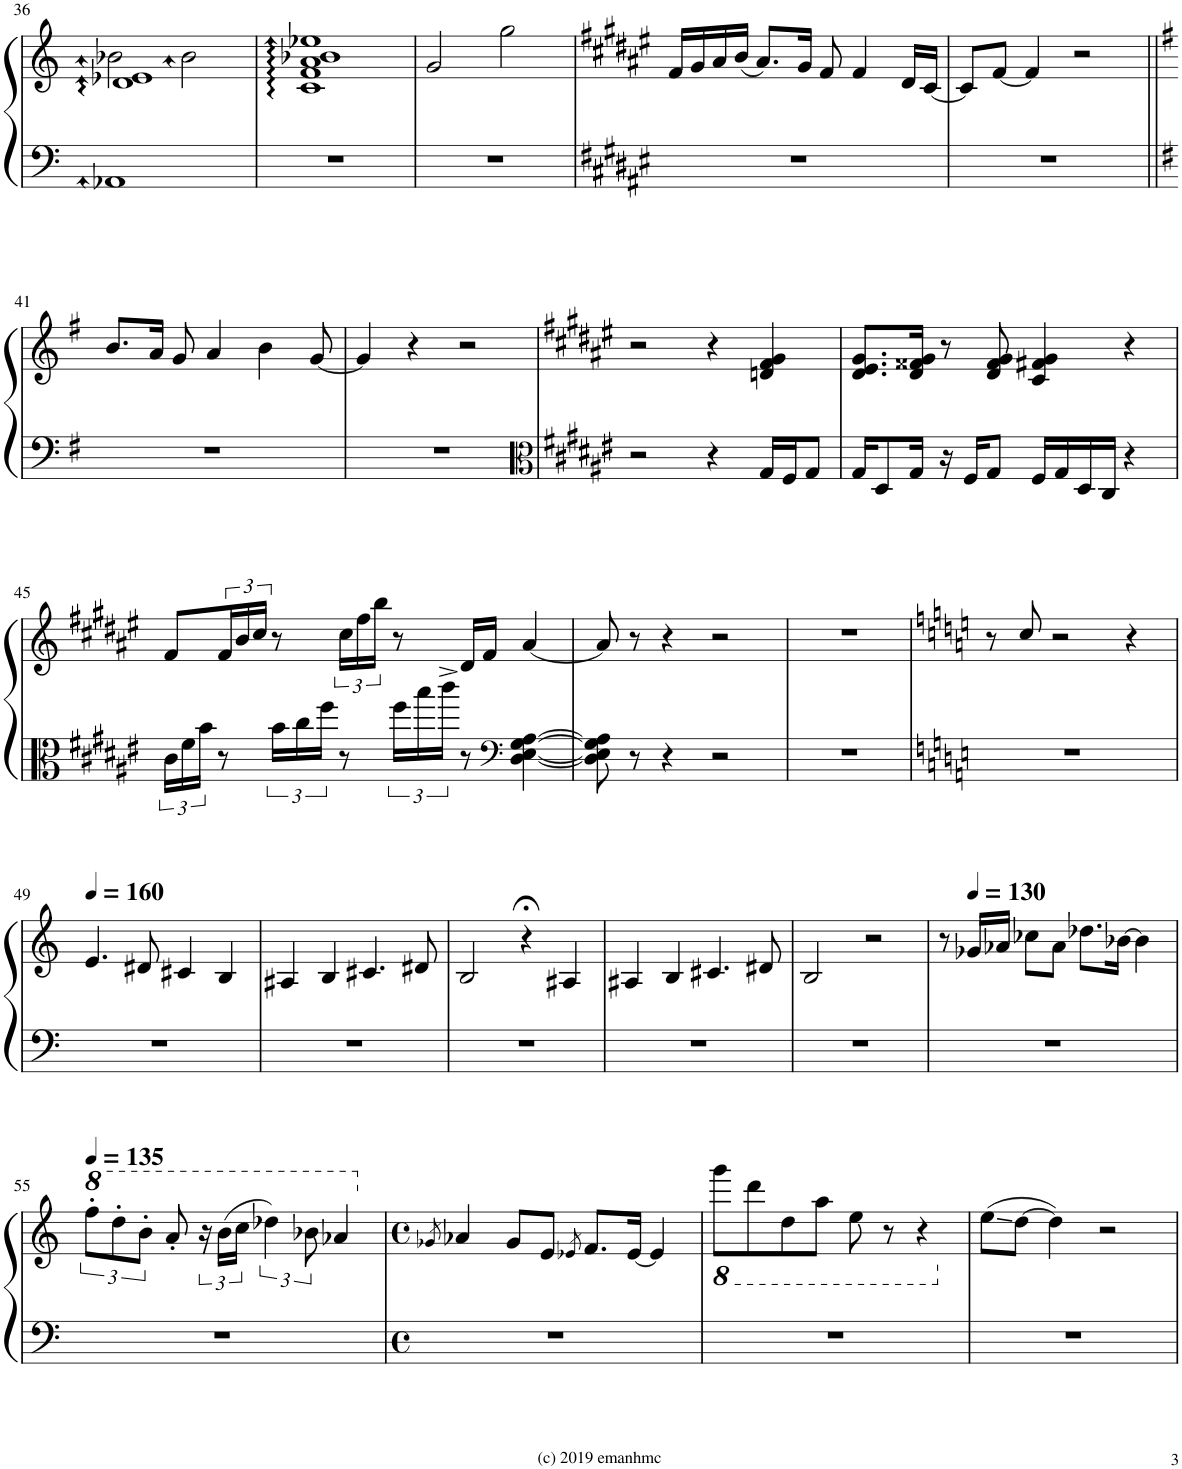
**kern	**kern
*part1	*part1
*staff2	*staff1
*I"Piano	*
*I'Pno.	*
!!LO:PB:g=z
*clefF4	*clefG2
*k[]	*k[]
*M4/4	*M4/4
=36	=36
*	*^
1AA-X:	1d 1e-X	2b-X\
.	.	2b-\
*	*v	*v
=37	=37
1r	1c 1f 1a 1b-X 1ee-X
=38	=38
1r	2g/
.	2gg\
=39	=39
*k[f#c#g#d#a#e#]	*k[f#c#g#d#a#e#]
1r	16f#/LL
.	16g#/
.	16a#/
.	(16b/JJ
.	8.a#/L)
.	16g#/Jk
.	8f#/
.	4f#/
.	16d#/LL
.	[16c#/JJ
=40	=40
1r	8c#/L]
.	[8f#/J
.	4f#/]
.	2r
!!LO:LB:g=z
=41||	=41||
*k[f#]	*k[f#]
1r	8.b/L
.	16a/Jk
.	8g/
.	4a/
.	4b\
.	[8g/
=42	=42
1r	4g/]
.	4r
.	2r
=43	=43
*clefC3	*
*k[f#c#g#d#a#e#]	*k[f#c#g#d#a#e#]
2r	2r
4r	4r
16G#/LL	4dn/ 4f#/ 4g#/
16F#/J	.
8G#/J	.
=44	=44
16G#/KL	8.d#/ 8.e#/ 8.g#/L
8D#/	.
16G#/Jk	16d#/ 16f##X/ 16g#/Jk
16r	8r
16F#/KL	.
8G#/J	8d#/ 8f##/ 8g#/
16F#/LL	4c#/ 4f#X/ 4g#/
16G#/	.
16D#/	.
16C#/JJ	.
4r	4r
!!LO:LB:g=z
=45	=45
24c#\LL	8f#/L
24f#\	.
24b\JJ	.
8r	24f#/L
.	24b/
.	24cc#/JJ
24b\LL	8r
24cc#\	.
24ff#\JJ	.
8r	24cc#\LL
.	24ff#\
.	24bb\JJ
24ff#\LL	8r
24bb\	.
24ccc#^\JJ	.
8r	16d#/LL
.	16f#/JJ
*clefF4	*
[4D#\ [4E#\ [4G#\ [4A#\	[4a#/
=46	=46
8D#\] 8E#\] 8G#\] 8A#\]	8a#/]
8r	8r
4r	4r
2r	2r
=47	=47
1r	1r
=48	=48
*k[]	*k[]
1r	8r
.	8cc/
.	2r
.	4r
!!LO:LB:g=z
=49	=49
*	*MM160
1r	4.e/
.	8d#X/
.	4c#X/
.	4B/
=50	=50
1r	4A#X/
.	4B/
.	4.c#X/
.	8d#X/
=51	=51
1r	2B/
.	4r;<
.	4A#X/
=52	=52
1r	4A#X/
.	4B/
.	4.c#X/
.	8d#X/
=53	=53
1r	2B/
.	2r
=54	=54
1r	8r
*	*MM130
.	16g-X/LL
.	16a-X/JJ
.	8cc-X\L
.	8a-\J
.	8.dd-X\L
.	[16b-X\Jk
.	4b-\]
!!LO:LB:g=z
=55	=55
*	*8va
*	*MM135
1r	12fff'\L
.	12ddd'\
.	12bb'\J
.	8aa'/
.	24r
.	(24bb\LL
.	24ccc\JJ
.	6ddd-X\)
.	12bb-X\
.	4aa-X/
=56	=56
*M4/4	*M4/4
*met(c)	*met(c)
*	*X8va
.	8qg-X/
1r	4a-X/
.	8g-/L
.	8e/J
.	8qe-X/
.	8.f/L
.	[16e-/Jk
.	4e-/]
=57	=57
*	*8ba
1r	8gg\L
.	8dd\
.	8d\
.	8a\J
.	8e\
.	8r
.	4r
=58	=58
*	*X8ba
1r	(8ee\L
.	[8dd\J
.	4dd\])
.	2r
=	=
*-	*-
